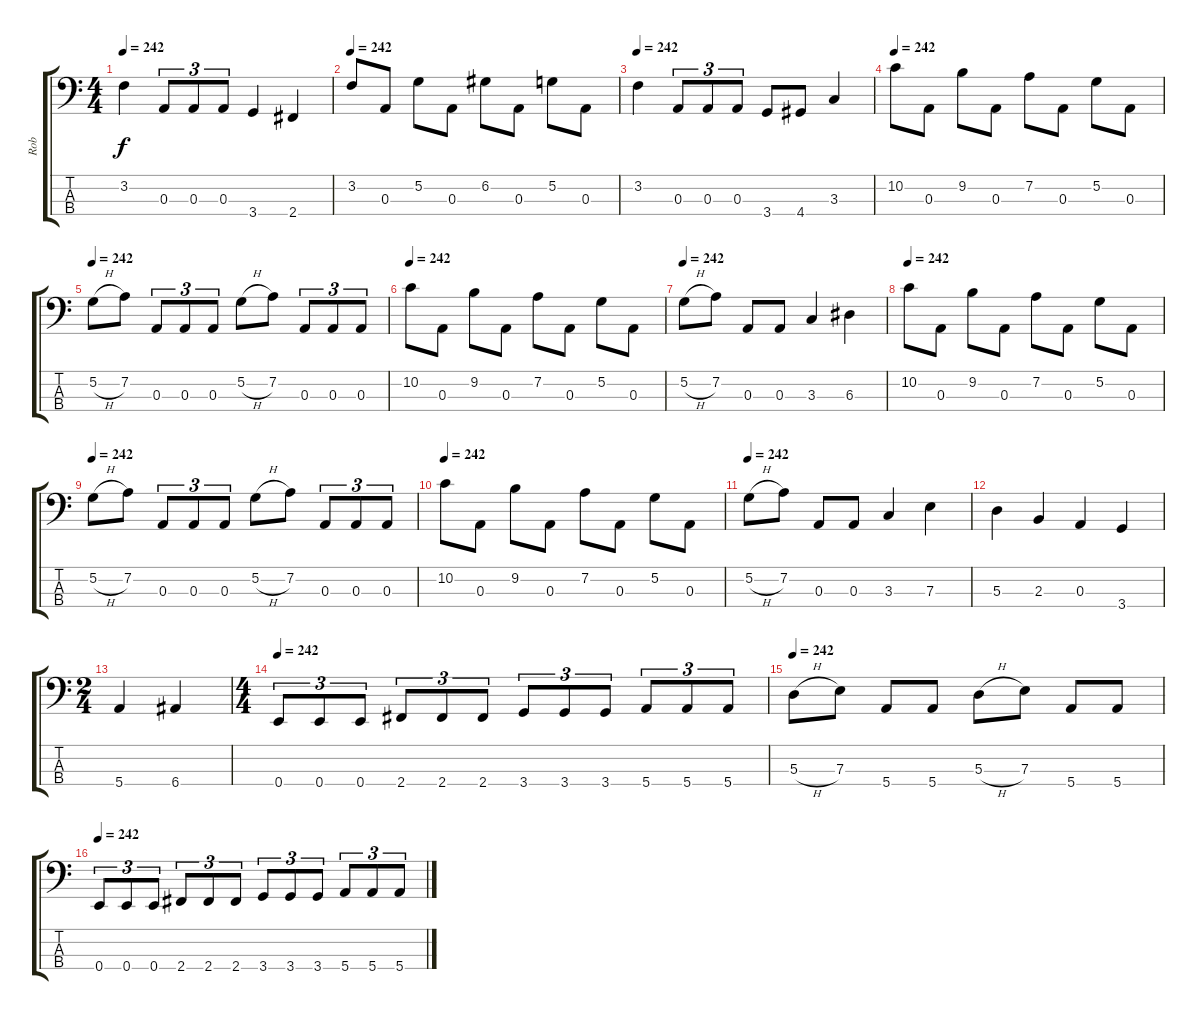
\track ("Rob" "Rob") {instrument electricbassfinger}
\staff {score tabs}
\tuning (G2 D2 A1 E1) {hide}
\ts (4 4)
\tempo 242
\clef f4
\ks c
3.2.4{dy f} 0.3.8{tu (3 2)} 0.3.8{tu (3 2)} 0.3.8{tu (3 2)} 3.4.4 2.4.4 |
\tempo 242
3.2.8 0.3.8 5.2.8 0.3.8 6.2.8 0.3.8 5.2.8 0.3.8 |
\tempo 242
3.2.4 0.3.8{tu (3 2)} 0.3.8{tu (3 2)} 0.3.8{tu (3 2)} 3.4.8 4.4.8 3.3.4 |
\tempo 242
10.2.8 0.3.8 9.2.8 0.3.8 7.2.8 0.3.8 5.2.8 0.3.8 |
\tempo 242
5.2{h}.8 7.2.8 0.3.8{tu (3 2)} 0.3.8{tu (3 2)} 0.3.8{tu (3 2)} 5.2{h}.8 7.2.8 0.3.8{tu (3 2)} 0.3.8{tu (3 2)} 0.3.8{tu (3 2)} |
\tempo 242
10.2.8 0.3.8 9.2.8 0.3.8 7.2.8 0.3.8 5.2.8 0.3.8 |
\tempo 242
5.2{h}.8 7.2.8 0.3.8 0.3.8 3.3.4 6.3.4 |
\tempo 242
10.2.8 0.3.8 9.2.8 0.3.8 7.2.8 0.3.8 5.2.8 0.3.8 |
\tempo 242
5.2{h}.8 7.2.8 0.3.8{tu (3 2)} 0.3.8{tu (3 2)} 0.3.8{tu (3 2)} 5.2{h}.8 7.2.8 0.3.8{tu (3 2)} 0.3.8{tu (3 2)} 0.3.8{tu (3 2)} |
\tempo 242
10.2.8 0.3.8 9.2.8 0.3.8 7.2.8 0.3.8 5.2.8 0.3.8 |
\tempo 242
5.2{h}.8 7.2.8 0.3.8 0.3.8 3.3.4 7.3.4 |
5.3.4 2.3.4 0.3.4 3.4.4 |
\ts (2 4)
5.4.4 6.4.4 |
\ts (4 4)
\tempo 242
0.4.8{tu (3 2)} 0.4.8{tu (3 2)} 0.4.8{tu (3 2)} 2.4.8{tu (3 2)} 2.4.8{tu (3 2)} 2.4.8{tu (3 2)} 3.4.8{tu (3 2)} 3.4.8{tu (3 2)} 3.4.8{tu (3 2)} 5.4.8{tu (3 2)} 5.4.8{tu (3 2)} 5.4.8{tu (3 2)} |
\tempo 242
5.3{h}.8 7.3.8 5.4.8 5.4.8 5.3{h}.8 7.3.8 5.4.8 5.4.8 |
\tempo 242
0.4.8{tu (3 2)} 0.4.8{tu (3 2)} 0.4.8{tu (3 2)} 2.4.8{tu (3 2)} 2.4.8{tu (3 2)} 2.4.8{tu (3 2)} 3.4.8{tu (3 2)} 3.4.8{tu (3 2)} 3.4.8{tu (3 2)} 5.4.8{tu (3 2)} 5.4.8{tu (3 2)} 5.4.8{tu (3 2)}
